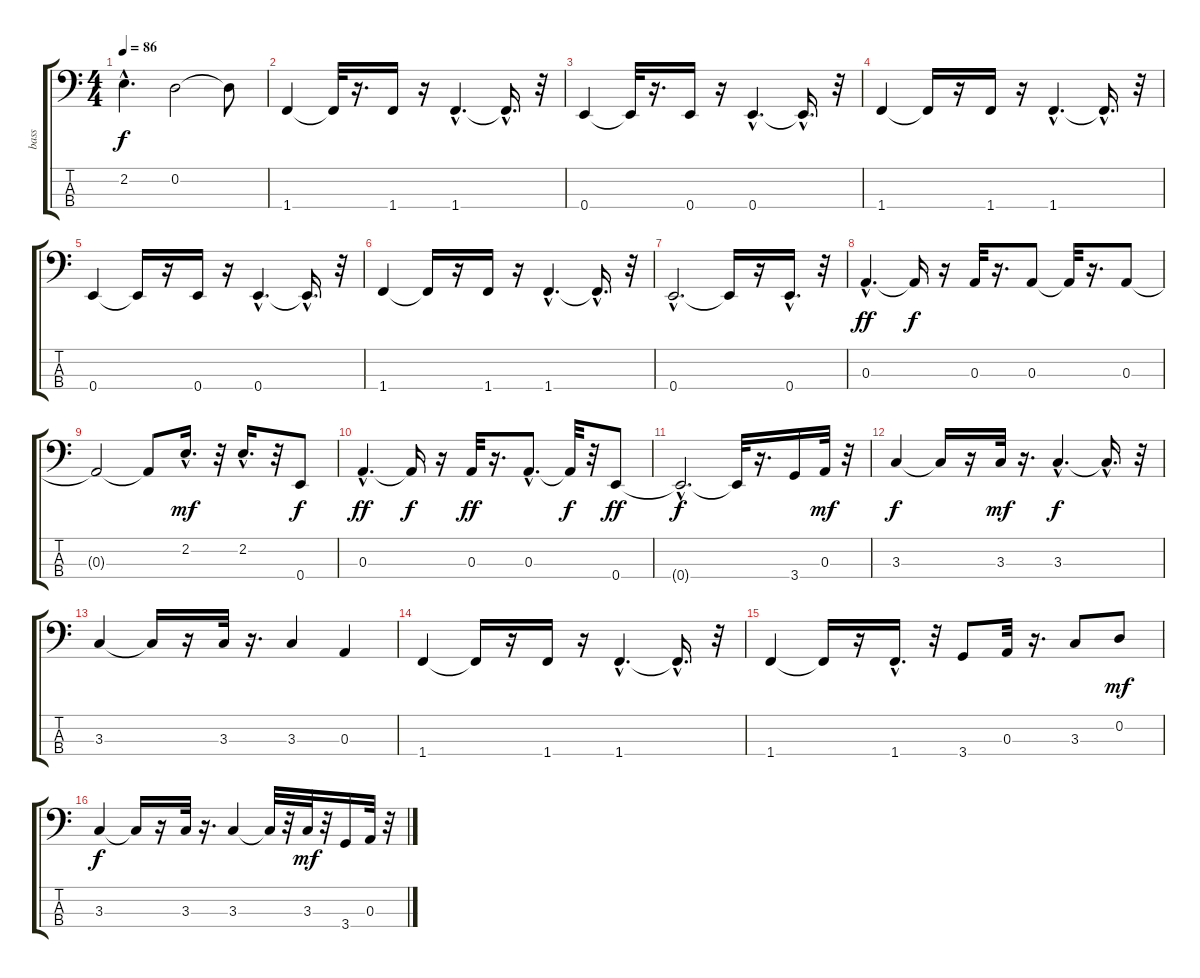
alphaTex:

\track ("bass" "bass") {instrument electricbassfinger}
\staff {score tabs}
\tuning (G2 D2 A1 E1) {hide}
\ts (4 4)
\tempo 86
\clef f4
\ks c
2.2{hac}.4{d dy f} 0.2.2 0.2{t}.8 |
1.4.4 1.4{t}.32 r.16{d} 1.4.16 r.16 1.4{hac}.4{d} 1.4{hac t}.16{d} r.32 |
0.4.4 0.4{t}.32 r.16{d} 0.4.16 r.16 0.4{hac}.4{d} 0.4{hac t}.16{d} r.32 |
1.4.4 1.4{t}.16 r.16 1.4.16 r.16 1.4{hac}.4{d} 1.4{hac t}.16{d} r.32 |
0.4.4 0.4{t}.16 r.16 0.4.16 r.16 0.4{hac}.4{d} 0.4{hac t}.16{d} r.32 |
1.4.4 1.4{t}.16 r.16 1.4.16 r.16 1.4{hac}.4{d} 1.4{hac t}.16{d} r.32 |
0.4{hac}.2{d} 0.4{t}.16 r.16 0.4{hac}.16{d} r.32 |
0.3{hac}.4{d dy ff} 0.3{t}.16{dy f} r.16 0.3.32 r.16{d} 0.3.8 0.3{t}.32 r.16{d} 0.3.8 |
0.3{t}.2 0.3{t}.8 2.2{hac}.16{d dy mf} r.32 2.2{hac}.16{d} r.32 0.4.8{dy f} |
0.3{hac}.4{d dy ff} 0.3{t}.16{dy f} r.16 0.3.32{dy ff} r.16{d} 0.3{hac}.8{d} 0.3{t}.32{dy f} r.32 0.4.8{dy ff} |
0.4{hac t}.2{d dy f} 0.4{t}.32 r.16{d} 3.4.16 0.3.32{dy mf} r.32 |
3.3.4{dy f} 3.3{t}.16 r.16 3.3.32{dy mf} r.16{d} 3.3{hac}.4{d dy f} 3.3{hac t}.16{d} r.32 |
3.3.4 3.3{t}.16 r.16 3.3.32 r.16{d} 3.3.4 0.3.4 |
1.4.4 1.4{t}.16 r.16 1.4.16 r.16 1.4{hac}.4{d} 1.4{hac t}.16{d} r.32 |
1.4.4 1.4{t}.16 r.16 1.4{hac}.16{d} r.32 3.4.8 0.3.32 r.16{d} 3.3.8 0.2.8{dy mf} |
3.3.4{dy f} 3.3{t}.16 r.16 3.3.32 r.16{d} 3.3.4 3.3{t}.32 r.32 3.3.32{dy mf} r.32 3.4.16 0.3.32 r.32
